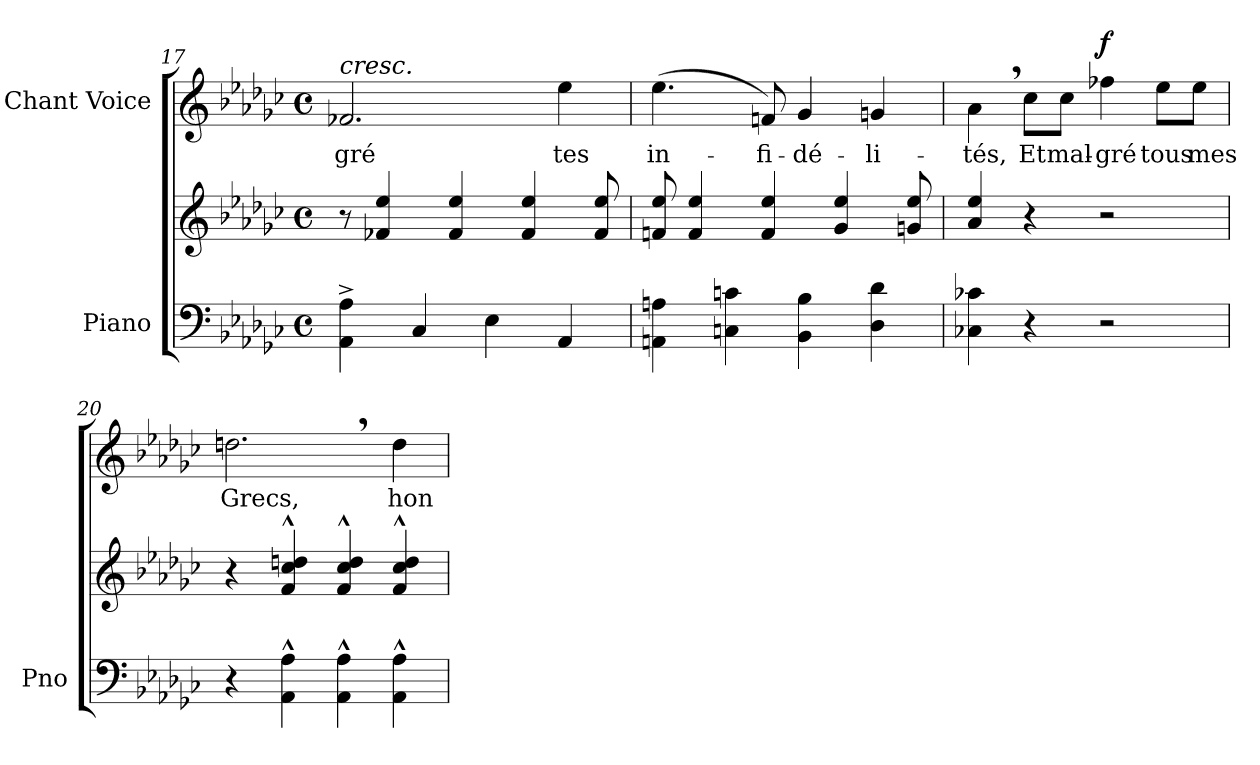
**kern	**kern	**kern	**text	**dynam
*part2	*part2	*part1	*part1	*part1
*staff3	*staff2	*staff1	*staff1	*staff1
*I"Piano	*	*I"Chant Voice	*	*
*I'Pno	*	*	*	*
*clefF4	*clefG2	*clefG2	*	*
*k[b-e-a-d-g-c-]	*k[b-e-a-d-g-c-]	*k[b-e-a-d-g-c-]	*	*
*M4/4	*M4/4	*M4/4	*	*
*met(c)	*met(c)	*met(c)	*	*
=17	=17	=17	=17	=17
!	!	!LO:TX:a:i:t=cresc.	!	!
4AA-\^< 4A-\^<	8r	2.f-X/	-gré	.
.	4f-X/ 4ee-/	.	.	.
4C-/	.	.	.	.
.	4f-/ 4ee-/	.	.	.
4E-\	.	.	.	.
.	4f-/ 4ee-/	.	.	.
4AA-/	.	4ee-\	tes	.
.	8f-/ 8ee-/	.	.	.
=18	=18	=18	=18	=18
4AAn\ 4An\	8fn/ 8ee-/	(4.ee-\	in-	.
.	4f/ 4ee-/	.	.	.
4Cn\ 4cn\	.	.	.	.
.	4f/ 4ee-/	8fn/)	-fi-	.
4BB-\ 4B-\	.	4g-/	-dé-	.
.	4g-/ 4ee-/	.	.	.
4D-\ 4d-\	.	4gn/	-li-	.
.	8gn/ 8ee-/	.	.	.
=19	=19	=19	=19	=19
4C-X\ 4c-X\	4a-/ 4ee-/	4a-,\	-tés,	.
4r	4r	8cc-\L	Et	.
.	.	8cc-\J	mal-	.
!	!	!	!	!LO:DY:a
2r	2r	4ff-X\	-gré	f
.	.	8ee-\L	tous	.
.	.	8ee-\J	mes	.
=20	=20	=20	=20	=20
4r	4r	2.ddn,\	Grecs,	.
4AA-\^^ 4A-\^^	4f/^^ 4cc-/^^ 4ddn/^^	.	.	.
4AA-\^^ 4A-\^^	4f/^^ 4cc-/^^ 4dd/^^	.	.	.
4AA-\^^ 4A-\^^	4f/^^ 4cc-/^^ 4dd/^^	4dd\	hon-	.
=	=	=	=	=
*-	*-	*-	*-	*-
